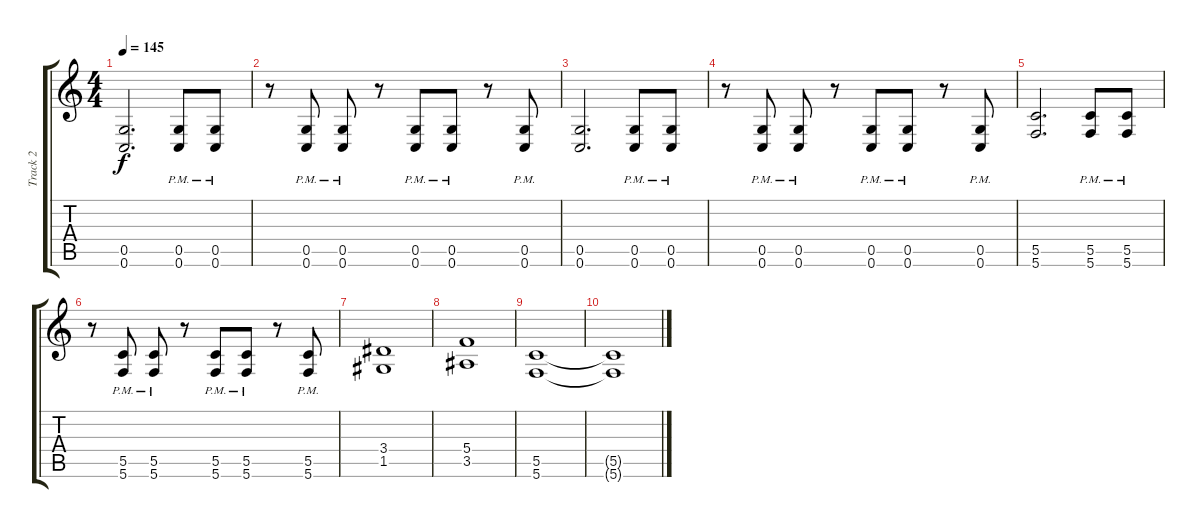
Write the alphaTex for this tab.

\track ("Track 2" "Track 2") {instrument distortionguitar}
\staff {score tabs}
\tuning (D4 A3 F3 C3 G2 C2) {hide}
\ts (4 4)
\tempo 145
\clef g2
\ks c
(0.5 0.6).2{d dy f} (0.5{pm} 0.6{pm}).8 (0.5{pm} 0.6{pm}).8 |
r.8 (0.5{pm} 0.6{pm}).8 (0.5{pm} 0.6{pm}).8 r.8 (0.5{pm} 0.6{pm}).8 (0.5{pm} 0.6{pm}).8 r.8 (0.5{pm} 0.6{pm}).8 |
(0.5 0.6).2{d} (0.5{pm} 0.6{pm}).8 (0.5{pm} 0.6{pm}).8 |
r.8 (0.5{pm} 0.6{pm}).8 (0.5{pm} 0.6{pm}).8 r.8 (0.5{pm} 0.6{pm}).8 (0.5{pm} 0.6{pm}).8 r.8 (0.5{pm} 0.6{pm}).8 |
(5.5 5.6).2{d} (5.5{pm} 5.6{pm}).8 (5.5{pm} 5.6{pm}).8 |
r.8 (5.5{pm} 5.6{pm}).8 (5.5{pm} 5.6{pm}).8 r.8 (5.5{pm} 5.6{pm}).8 (5.5{pm} 5.6{pm}).8 r.8 (5.5{pm} 5.6{pm}).8 |
(3.4 1.5).1 |
(5.4 3.5).1 |
(5.5 5.6).1 |
(5.5{t} 5.6{t}).1
